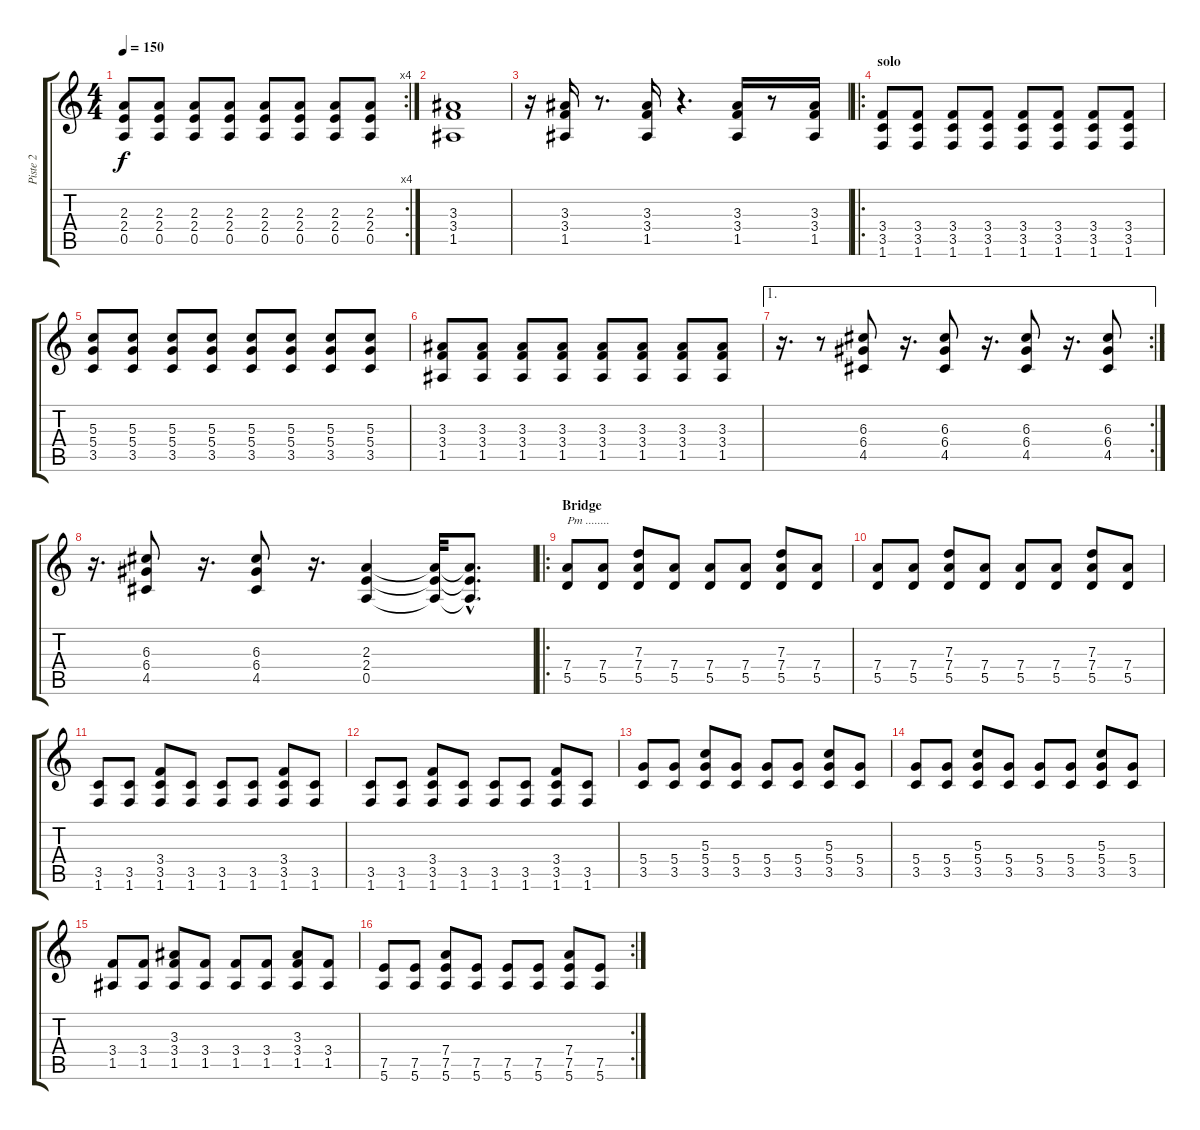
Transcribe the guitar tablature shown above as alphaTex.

\track ("Piste 2" "Piste 2") {instrument overdrivenguitar}
\staff {score tabs}
\tuning (E4 B3 G3 D3 A2 E2) {hide}
\rc 4
\ts (4 4)
\tempo 150
\clef g2
\ks c
(2.3 2.4 0.5).8{dy f} (2.3 2.4 0.5).8 (2.3 2.4 0.5).8 (2.3 2.4 0.5).8 (2.3 2.4 0.5).8 (2.3 2.4 0.5).8 (2.3 2.4 0.5).8 (2.3 2.4 0.5).8 |
(3.3 3.4 1.5).1 |
r.16 (3.3 3.4 1.5).16 r.8{d} (3.3 3.4 1.5).16 r.4{d} (3.3 3.4 1.5).16 r.8 (3.3 3.4 1.5).16 |
\ro
\section ("" "solo")
(3.4 3.5 1.6).8{instrument overdrivenguitar} (3.4 3.5 1.6).8 (3.4 3.5 1.6).8 (3.4 3.5 1.6).8 (3.4 3.5 1.6).8 (3.4 3.5 1.6).8 (3.4 3.5 1.6).8 (3.4 3.5 1.6).8 |
(5.3 5.4 3.5).8 (5.3 5.4 3.5).8 (5.3 5.4 3.5).8 (5.3 5.4 3.5).8 (5.3 5.4 3.5).8 (5.3 5.4 3.5).8 (5.3 5.4 3.5).8 (5.3 5.4 3.5).8 |
(3.3 3.4 1.5).8 (3.3 3.4 1.5).8 (3.3 3.4 1.5).8 (3.3 3.4 1.5).8 (3.3 3.4 1.5).8 (3.3 3.4 1.5).8 (3.3 3.4 1.5).8 (3.3 3.4 1.5).8 |
\ae 1
\rc 2
r.16{d} r.8 (6.3 6.4 4.5).8 r.16{d} (6.3 6.4 4.5).8 r.16{d} (6.3 6.4 4.5).8 r.16{d} (6.3 6.4 4.5).8 |
r.16{d} (6.3 6.4 4.5).8 r.16{d} (6.3 6.4 4.5).8 r.16{d} (2.3 2.4 0.5).4 (2.3{t} 2.4{t} 0.5{t}).32 (2.3{hac t} 2.4{hac t} 0.5{hac t}).8{d} |
\ro
\section ("" "Bridge")
(7.4 5.5).8{txt "Pm ........" instrument electricguitarmuted} (7.4 5.5).8 (7.3 7.4 5.5).8{instrument distortionguitar} (7.4 5.5).8{instrument electricguitarmuted} (7.4 5.5).8 (7.4 5.5).8 (7.3 7.4 5.5).8{instrument overdrivenguitar} (7.4 5.5).8{instrument electricguitarmuted} |
(7.4 5.5).8{instrument electricguitarmuted} (7.4 5.5).8 (7.3 7.4 5.5).8{instrument distortionguitar} (7.4 5.5).8{instrument electricguitarmuted} (7.4 5.5).8 (7.4 5.5).8 (7.3 7.4 5.5).8{instrument overdrivenguitar} (7.4 5.5).8{instrument electricguitarmuted} |
(3.5 1.6).8{instrument electricguitarmuted} (3.5 1.6).8 (3.4 3.5 1.6).8{instrument distortionguitar} (3.5 1.6).8{instrument electricguitarmuted} (3.5 1.6).8 (3.5 1.6).8 (3.4 3.5 1.6).8{instrument overdrivenguitar} (3.5 1.6).8{instrument electricguitarmuted} |
(3.5 1.6).8{instrument electricguitarmuted} (3.5 1.6).8 (3.4 3.5 1.6).8{instrument distortionguitar} (3.5 1.6).8{instrument electricguitarmuted} (3.5 1.6).8 (3.5 1.6).8 (3.4 3.5 1.6).8{instrument overdrivenguitar} (3.5 1.6).8{instrument electricguitarmuted} |
(5.4 3.5).8{instrument electricguitarmuted} (5.4 3.5).8 (5.3 5.4 3.5).8{instrument distortionguitar} (5.4 3.5).8{instrument electricguitarmuted} (5.4 3.5).8 (5.4 3.5).8 (5.3 5.4 3.5).8{instrument overdrivenguitar} (5.4 3.5).8{instrument electricguitarmuted} |
(5.4 3.5).8{instrument electricguitarmuted} (5.4 3.5).8 (5.3 5.4 3.5).8{instrument distortionguitar} (5.4 3.5).8{instrument electricguitarmuted} (5.4 3.5).8 (5.4 3.5).8 (5.3 5.4 3.5).8{instrument overdrivenguitar} (5.4 3.5).8{instrument electricguitarmuted} |
(3.4 1.5).8{instrument electricguitarmuted} (3.4 1.5).8 (3.3 3.4 1.5).8{instrument distortionguitar} (3.4 1.5).8{instrument electricguitarmuted} (3.4 1.5).8 (3.4 1.5).8 (3.3 3.4 1.5).8{instrument overdrivenguitar} (3.4 1.5).8{instrument electricguitarmuted} |
\rc 2
(7.5 5.6).8{instrument electricguitarmuted} (7.5 5.6).8 (7.4 7.5 5.6).8{instrument distortionguitar} (7.5 5.6).8{instrument electricguitarmuted} (7.5 5.6).8 (7.5 5.6).8 (7.4 7.5 5.6).8{instrument overdrivenguitar} (7.5 5.6).8{instrument electricguitarmuted}
